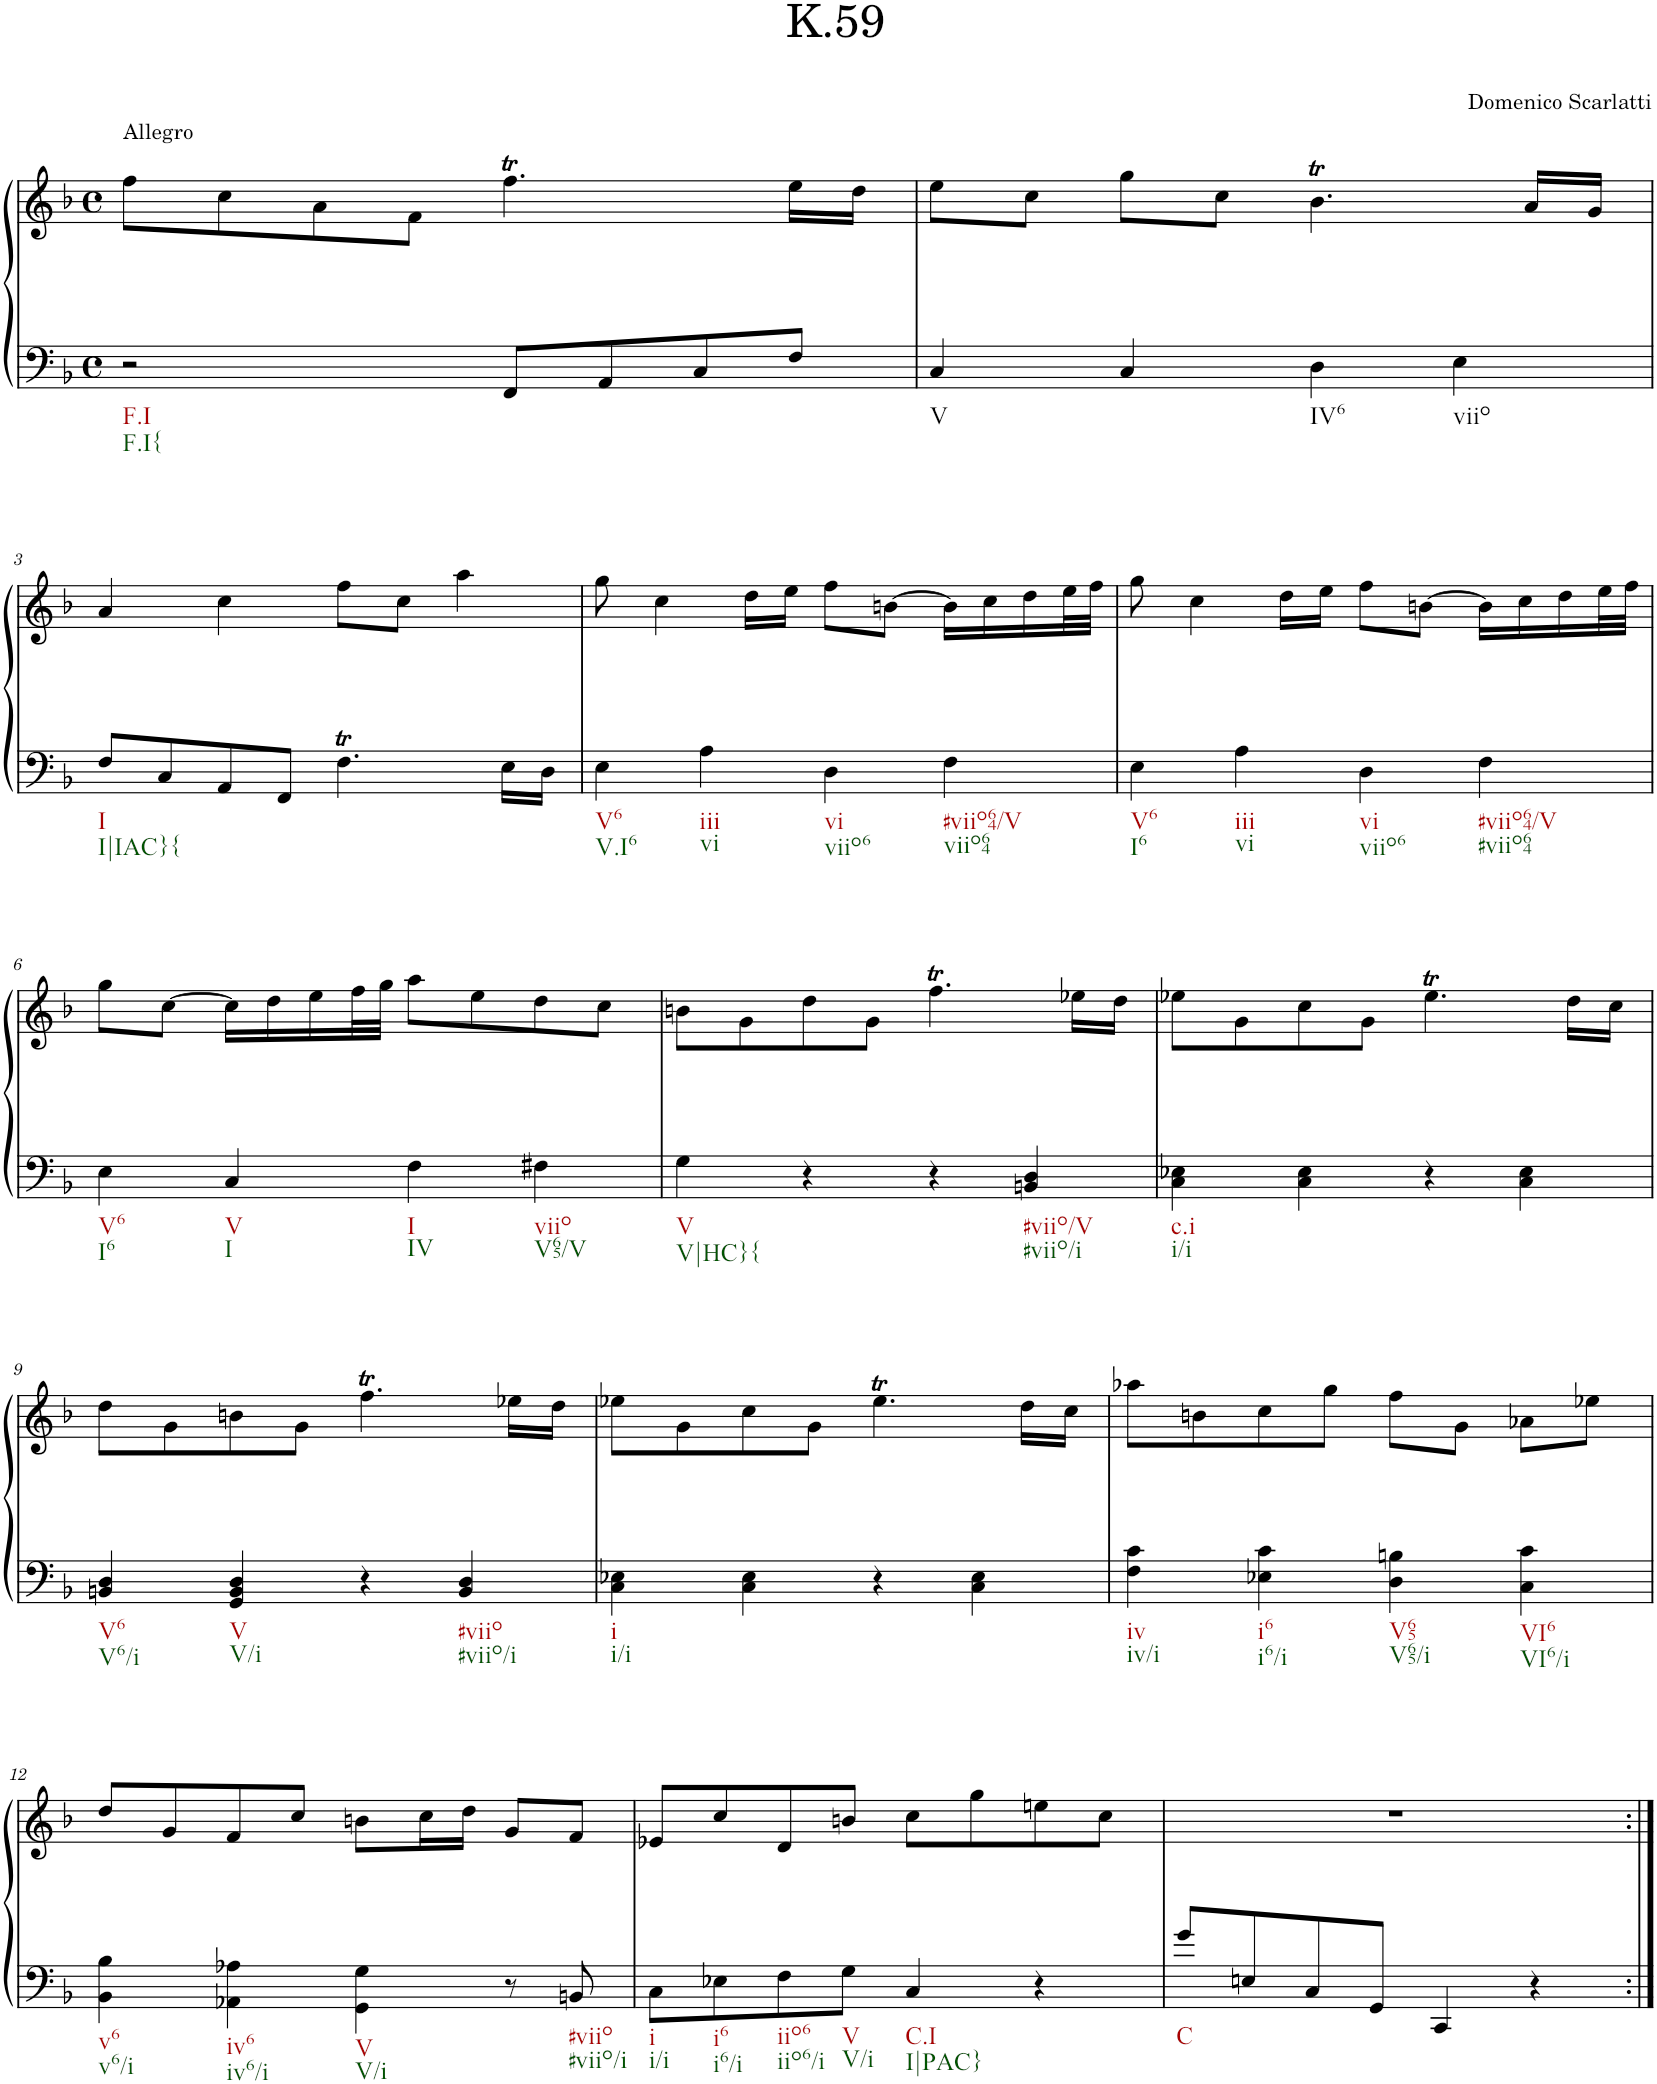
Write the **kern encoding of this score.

**kern	**kern
*part1	*part1
*staff2	*staff1
*I"Piano	*
*I'Pno.	*
*clefF4	*clefG2
*k[b-]	*k[b-]
*M4/4	*M4/4
*met(c)	*met(c)
=1	=1
!	!LO:TX:a:t=Allegro
!LO:TX:b:t=F.I	!
!LO:TX:b:t=F.I{	!
2r	8ff\L
.	8cc\
.	8a\
.	8f\J
8FF/L	4.ffT\
8AA/	.
8C/	.
8F/J	16ee\LL
.	16dd\JJ
=2	=2
!LO:TX:b:t=V	!
4C/	8ee\L
.	8cc\J
4C/	8gg\L
.	8cc\J
!LO:TX:b:t=IV6	!
4D\	4.b-T\
!LO:TX:b:t=viio	!
4E\	.
.	16a/LL
.	16g/JJ
!!LO:LB:g=z
=3	=3
!LO:TX:b:t=I	!
!LO:TX:b:t=I|IAC}{	!
8F/L	4a/
8C/	.
8AA/	4cc\
8FF/J	.
4.FT\	8ff\L
.	8cc\J
.	4aa\
16E\LL	.
16D\JJ	.
=4	=4
!LO:TX:b:t=V6	!
!LO:TX:b:t=V.I6	!
4E\	8gg\
.	4cc\
!LO:TX:b:t=iii	!
!LO:TX:b:t=vi	!
4A\	.
.	16dd\LL
.	16ee\JJ
!LO:TX:b:t=vi	!
!LO:TX:b:t=viio6	!
4D\	8ff\L
.	[8bn\J
!LO:TX:b:t=#viio64/V	!
!LO:TX:b:t=viio64	!
4F\	16b\LL]
.	16cc\
.	16dd\
.	32ee\L
.	32ff\JJJ
=5	=5
!LO:TX:b:t=V6	!
!LO:TX:b:t=I6	!
4E\	8gg\
.	4cc\
!LO:TX:b:t=iii	!
!LO:TX:b:t=vi	!
4A\	.
.	16dd\LL
.	16ee\JJ
!LO:TX:b:t=vi	!
!LO:TX:b:t=viio6	!
4D\	8ff\L
.	[8bn\J
!LO:TX:b:t=#viio64/V	!
!LO:TX:b:t=#viio64	!
4F\	16b\LL]
.	16cc\
.	16dd\
.	32ee\L
.	32ff\JJJ
!!LO:LB:g=z
=6	=6
!LO:TX:b:t=V6	!
!LO:TX:b:t=I6	!
4E\	8gg\L
.	[8cc\J
!LO:TX:b:t=V	!
!LO:TX:b:t=I	!
4C/	16cc\LL]
.	16dd\
.	16ee\
.	32ff\L
.	32gg\JJJ
!LO:TX:b:t=I	!
!LO:TX:b:t=IV	!
4F\	8aa\L
.	8ee\
!LO:TX:b:t=viio	!
!LO:TX:b:t=V65/V	!
4F#X\	8dd\
.	8cc\J
=7	=7
!LO:TX:b:t=V	!
!LO:TX:b:t=V|HC}{	!
4G\	8bn\L
.	8g\
4r	8dd\
.	8g\J
4r	4.ffT\
!LO:TX:b:t=#viio/V	!
!LO:TX:b:t=#viio/i	!
4BBn/ 4D/	.
.	16ee-X\LL
.	16dd\JJ
=8	=8
!LO:TX:b:t=c.i	!
!LO:TX:b:t=i/i	!
4C\ 4E-X\	8ee-X\L
.	8g\
4C\ 4E-\	8cc\
.	8g\J
4r	4.ee-T\
4C\ 4E-\	.
.	16dd\LL
.	16cc\JJ
!!LO:LB:g=z
=9	=9
!LO:TX:b:t=V6	!
!LO:TX:b:t=V6/i	!
4BBn/ 4D/	8dd\L
.	8g\
!LO:TX:b:t=V	!
!LO:TX:b:t=V/i	!
4GG/ 4BB/ 4D/	8bn\
.	8g\J
4r	4.ffT\
!LO:TX:b:t=#viio	!
!LO:TX:b:t=#viio/i	!
4BB/ 4D/	.
.	16ee-X\LL
.	16dd\JJ
=10	=10
!LO:TX:b:t=i	!
!LO:TX:b:t=i/i	!
4C\ 4E-X\	8ee-X\L
.	8g\
4C\ 4E-\	8cc\
.	8g\J
4r	4.ee-T\
4C\ 4E-\	.
.	16dd\LL
.	16cc\JJ
=11	=11
!LO:TX:b:t=iv	!
!LO:TX:b:t=iv/i	!
4F\ 4c\	8aa-X\L
.	8bn\
!LO:TX:b:t=i6	!
!LO:TX:b:t=i6/i	!
4E-X\ 4c\	8cc\
.	8gg\J
!LO:TX:b:t=V65	!
!LO:TX:b:t=V65/i	!
4D\ 4Bn\	8ff\L
.	8g\J
!LO:TX:b:t=VI6	!
!LO:TX:b:t=VI6/i	!
4C\ 4c\	8a-X\L
.	8ee-X\J
!!LO:LB:g=z
=12	=12
!LO:TX:b:t=v6	!
!LO:TX:b:t=v6/i	!
4BB-\ 4B-\	8dd/L
.	8g/
!LO:TX:b:t=iv6	!
!LO:TX:b:t=iv6/i	!
4AA-X\ 4A-X\	8f/
.	8cc/J
!LO:TX:b:t=V	!
!LO:TX:b:t=V/i	!
4GG\ 4G\	8bn\L
.	16cc\L
.	16dd\JJ
8r	8g/L
!LO:TX:b:t=#viio	!
!LO:TX:b:t=#viio/i	!
8BBn/	8f/J
=13	=13
!LO:TX:b:t=i	!
!LO:TX:b:t=i/i	!
8C\L	8e-X/L
!LO:TX:b:t=i6	!
!LO:TX:b:t=i6/i	!
8E-X\	8cc/
!LO:TX:b:t=iio6	!
!LO:TX:b:t=iio6/i	!
8F\	8d/
!LO:TX:b:t=V	!
!LO:TX:b:t=V/i	!
8G\J	8bn/J
!LO:TX:b:t=C.I	!
!LO:TX:b:t=I|PAC}	!
4C/	8cc\L
.	8gg\
4r	8een\
.	8cc\J
=14	=14
!LO:TX:b:t=C	!
8g/L	1r
8En/	.
8C/	.
8GG/J	.
4CC/	.
4r	.
=:|!	=:|!
*-	*-
